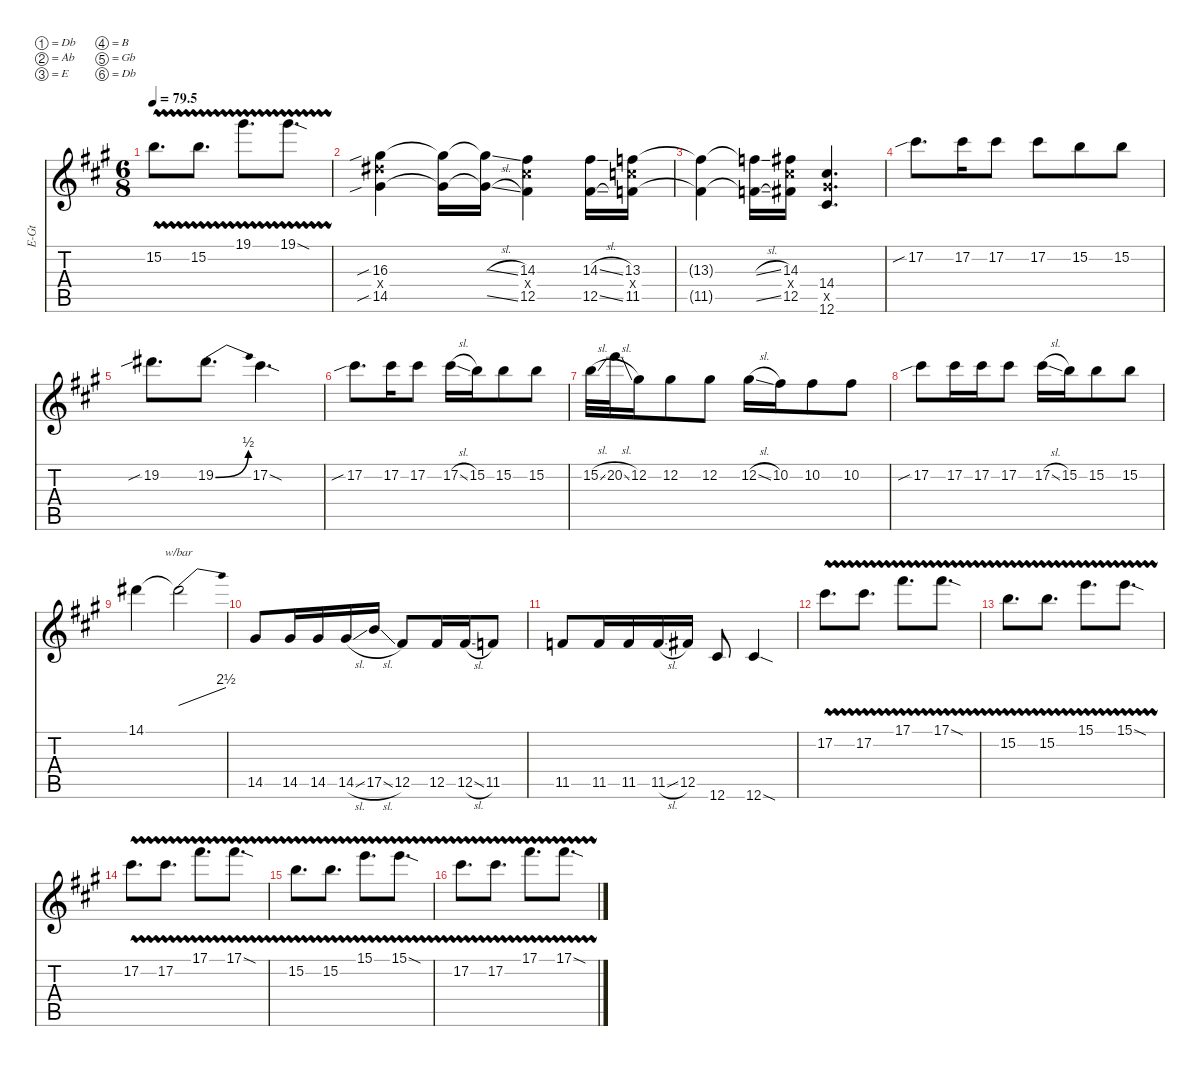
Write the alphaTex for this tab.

\defaultSystemsLayout 4
\hideDynamics
\bracketExtendMode nobrackets
\otherSystemsTrackNameOrientation horizontal
\track ("Guitar3" "E-Gt") {instrument overdrivenguitar}
\staff {score tabs}
\tuning (Db4 Ab3 E3 B2 Gb2 Db2)
\ts (6 8)
\tempo
79.5
\accidentals auto
\clef g2
\ottava regular
\simile none
\ks a
15.2{vw acc forcenatural}.8{d dy f beam Down} 15.2{vw acc forcenatural}.8{d beam Down} 19.1{vw acc #}.8{d beam Down} 19.1{vw sod acc #}.8{d beam Down} |
(14.5{sib acc #} 16.3{sib acc #} 16.4{x acc #}).4{beam Down} (16.3{t acc #} 14.5{t acc #}).16{beam Down} (16.3{sl t acc #} 14.5{sl t acc #}).16{beam Down} (12.5{acc #} 14.3{acc #} 14.4{x acc #}).4{beam Down} (14.3{sl acc #} 12.5{sl acc #}).16{beam Down} (11.5{acc forcenatural} 13.3{acc forcenatural} 13.4{x acc forcenatural}).16{beam Down} |
(11.5{t acc forcenatural} 13.3{t acc forcenatural}).4{beam Down} (13.3{sl t acc forcenatural} 11.5{sl t acc forcenatural}).16{beam Down} (14.3{acc #} 12.5{acc #} 14.4{x acc #}).16{beam Down} (14.5{x acc #} 14.4{acc #} 12.6{acc #}).4{d beam Up} |
17.2{sib acc #}.8{d beam Down} 17.2{acc #}.16{beam Down} 17.2{acc #}.8{beam Down} 17.2{acc #}.8{beam Down} 15.2{acc forcenatural}.8{beam Down} 15.2{acc forcenatural}.8{beam Down} |
19.2{sib acc #}.8{d beam Down} 19.2{be (bend 13.799999999999999 0 27 2) acc #}.8{d beam Down} 17.2{sod acc #}.4{d beam Down} |
17.2{sib acc #}.8{d beam Down} 17.2{acc #}.16{beam Down} 17.2{acc #}.8{beam Down} 17.2{sl acc #}.16{beam Down} 15.2{acc forcenatural}.16{beam Down} 15.2{acc forcenatural}.8{beam Down} 15.2{acc forcenatural}.8{beam Down} |
15.2{sl acc forcenatural}.32{beam Down} 20.2{sl acc forcenatural}.32{beam Down} 12.2{acc #}.16{beam Down} 12.2{acc #}.8{beam Down} 12.2{acc #}.8{beam Down} 12.2{sl acc #}.16{beam Down} 10.2{acc #}.16{beam Down} 10.2{acc #}.8{beam Down} 10.2{acc #}.8{beam Down} |
17.2{sib acc #}.8{beam Down} 17.2{acc #}.16{beam Down} 17.2{acc #}.16{beam Down} 17.2{acc #}.8{beam Down} 17.2{sl acc #}.16{beam Down} 15.2{acc forcenatural}.16{beam Down} 15.2{acc forcenatural}.8{beam Down} 15.2{acc forcenatural}.8{beam Down} |
14.1{acc #}.4{beam Down} 14.1{t acc #}.2{tbe (dive default 0 0 60 10) beam Down} |
14.5{acc #}.8{beam Up} 14.5{acc #}.16{beam Up} 14.5{acc #}.16{beam Up} 14.5{sl acc #}.16{beam Up} 17.5{sl acc forcenatural}.16{beam Up} 12.5{acc #}.8{beam Up} 12.5{acc #}.16{beam Up} 12.5{sl acc #}.16{beam Up} 11.5{acc forcenatural}.8{beam Up} |
11.5{acc forcenatural}.8{beam Up} 11.5{acc forcenatural}.16{beam Up} 11.5{acc forcenatural}.16{beam Up} 11.5{sl acc forcenatural}.16{beam Up} 12.5{acc #}.16{beam Up} 12.6{acc #}.8{beam Up} 12.6{sod acc #}.4{beam Up} |
17.2{vw acc #}.8{d beam Down} 17.2{vw acc #}.8{d beam Down} 17.1{vw acc #}.8{d beam Down} 17.1{vw sod acc #}.8{d beam Down} |
15.2{vw acc forcenatural}.8{d beam Down} 15.2{vw acc forcenatural}.8{d beam Down} 15.1{vw acc forcenatural}.8{d beam Down} 15.1{vw sod acc forcenatural}.8{d beam Down} |
17.2{vw acc #}.8{d beam Down} 17.2{vw acc #}.8{d beam Down} 17.1{vw acc #}.8{d beam Down} 17.1{vw sod acc #}.8{d beam Down} |
15.2{vw acc forcenatural}.8{d beam Down} 15.2{vw acc forcenatural}.8{d beam Down} 15.1{vw acc forcenatural}.8{d beam Down} 15.1{vw sod acc forcenatural}.8{d beam Down} |
17.2{vw acc #}.8{d beam Down} 17.2{vw acc #}.8{d beam Down} 17.1{vw acc #}.8{d beam Down} 17.1{vw sod acc #}.8{d beam Down}
